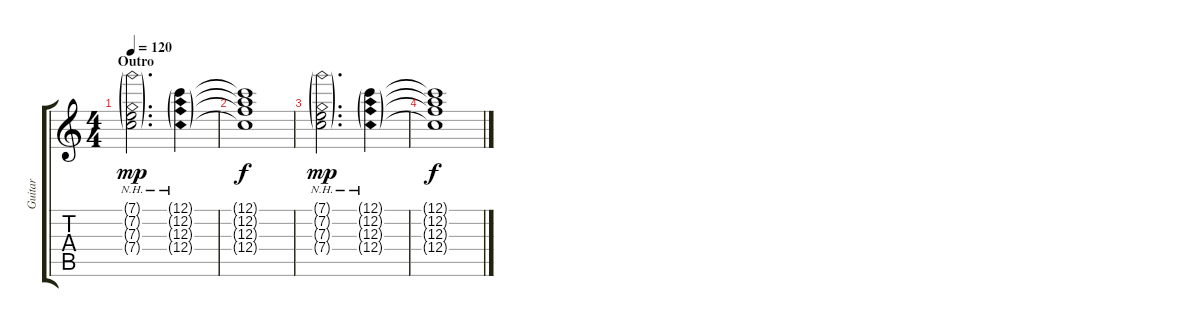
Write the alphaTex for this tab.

\track ("Guitar" "Guitar") {instrument acousticguitarsteel}
\staff {score tabs}
\tuning (C4 A3 F3 C3 G2 C2) {hide}
\ts (4 4)
\section ("" "Outro")
\tempo 120
\clef g2
\ks c
(7.1{nh g} 7.2{g} 7.3{g} 7.4{nh g}).2{d dy mp} (12.1{g} 12.2{nh g} 12.3{nh g} 12.4{nh g}).4 |
(12.1{t} 12.2{t} 12.3{t} 12.4{t}).1{dy f} |
(7.1{nh g} 7.2{g} 7.3{g} 7.4{nh g}).2{d dy mp} (12.1{g} 12.2{nh g} 12.3{nh g} 12.4{nh g}).4 |
(12.1{t} 12.2{t} 12.3{t} 12.4{t}).1{dy f}
